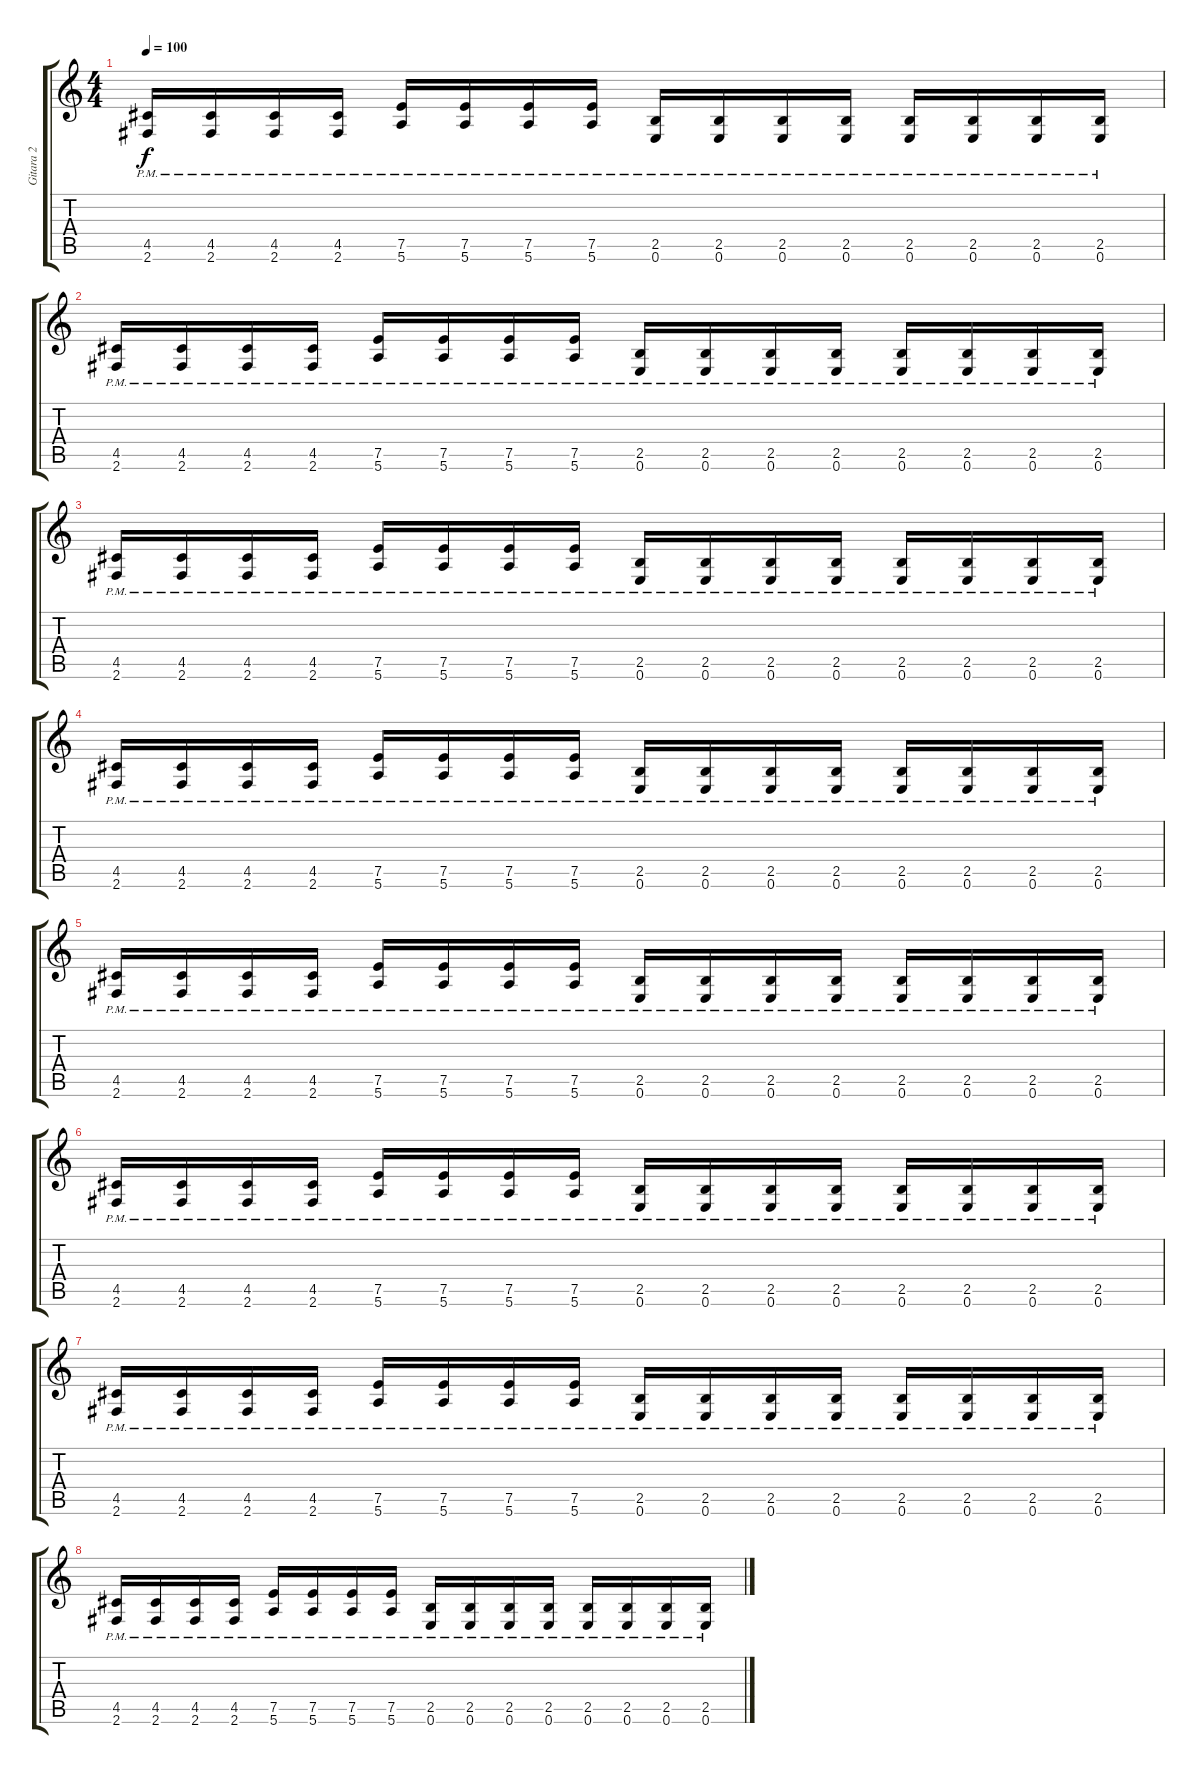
\track ("Gitara 2" "Gitara 2") {instrument overdrivenguitar}
\staff {score tabs}
\tuning (E4 B3 G3 D3 A2 E2) {hide}
\ts (4 4)
\tempo 100
\clef g2
\ks c
(4.5{pm} 2.6{pm}).16{dy f} (4.5{pm} 2.6{pm}).16 (4.5{pm} 2.6{pm}).16 (4.5{pm} 2.6{pm}).16 (7.5{pm} 5.6{pm}).16 (7.5{pm} 5.6{pm}).16 (7.5{pm} 5.6{pm}).16 (7.5{pm} 5.6{pm}).16 (2.5{pm} 0.6{pm}).16 (2.5{pm} 0.6{pm}).16 (2.5{pm} 0.6{pm}).16 (2.5{pm} 0.6{pm}).16 (2.5{pm} 0.6{pm}).16 (2.5{pm} 0.6{pm}).16 (2.5{pm} 0.6{pm}).16 (2.5{pm} 0.6{pm}).16 |
(4.5{pm} 2.6{pm}).16 (4.5{pm} 2.6{pm}).16 (4.5{pm} 2.6{pm}).16 (4.5{pm} 2.6{pm}).16 (7.5{pm} 5.6{pm}).16 (7.5{pm} 5.6{pm}).16 (7.5{pm} 5.6{pm}).16 (7.5{pm} 5.6{pm}).16 (2.5{pm} 0.6{pm}).16 (2.5{pm} 0.6{pm}).16 (2.5{pm} 0.6{pm}).16 (2.5{pm} 0.6{pm}).16 (2.5{pm} 0.6{pm}).16 (2.5{pm} 0.6{pm}).16 (2.5{pm} 0.6{pm}).16 (2.5{pm} 0.6{pm}).16 |
(4.5{pm} 2.6{pm}).16 (4.5{pm} 2.6{pm}).16 (4.5{pm} 2.6{pm}).16 (4.5{pm} 2.6{pm}).16 (7.5{pm} 5.6{pm}).16 (7.5{pm} 5.6{pm}).16 (7.5{pm} 5.6{pm}).16 (7.5{pm} 5.6{pm}).16 (2.5{pm} 0.6{pm}).16 (2.5{pm} 0.6{pm}).16 (2.5{pm} 0.6{pm}).16 (2.5{pm} 0.6{pm}).16 (2.5{pm} 0.6{pm}).16 (2.5{pm} 0.6{pm}).16 (2.5{pm} 0.6{pm}).16 (2.5{pm} 0.6{pm}).16 |
(4.5{pm} 2.6{pm}).16 (4.5{pm} 2.6{pm}).16 (4.5{pm} 2.6{pm}).16 (4.5{pm} 2.6{pm}).16 (7.5{pm} 5.6{pm}).16 (7.5{pm} 5.6{pm}).16 (7.5{pm} 5.6{pm}).16 (7.5{pm} 5.6{pm}).16 (2.5{pm} 0.6{pm}).16 (2.5{pm} 0.6{pm}).16 (2.5{pm} 0.6{pm}).16 (2.5{pm} 0.6{pm}).16 (2.5{pm} 0.6{pm}).16 (2.5{pm} 0.6{pm}).16 (2.5{pm} 0.6{pm}).16 (2.5{pm} 0.6{pm}).16 |
(4.5{pm} 2.6{pm}).16 (4.5{pm} 2.6{pm}).16 (4.5{pm} 2.6{pm}).16 (4.5{pm} 2.6{pm}).16 (7.5{pm} 5.6{pm}).16 (7.5{pm} 5.6{pm}).16 (7.5{pm} 5.6{pm}).16 (7.5{pm} 5.6{pm}).16 (2.5{pm} 0.6{pm}).16 (2.5{pm} 0.6{pm}).16 (2.5{pm} 0.6{pm}).16 (2.5{pm} 0.6{pm}).16 (2.5{pm} 0.6{pm}).16 (2.5{pm} 0.6{pm}).16 (2.5{pm} 0.6{pm}).16 (2.5{pm} 0.6{pm}).16 |
(4.5{pm} 2.6{pm}).16 (4.5{pm} 2.6{pm}).16 (4.5{pm} 2.6{pm}).16 (4.5{pm} 2.6{pm}).16 (7.5{pm} 5.6{pm}).16 (7.5{pm} 5.6{pm}).16 (7.5{pm} 5.6{pm}).16 (7.5{pm} 5.6{pm}).16 (2.5{pm} 0.6{pm}).16 (2.5{pm} 0.6{pm}).16 (2.5{pm} 0.6{pm}).16 (2.5{pm} 0.6{pm}).16 (2.5{pm} 0.6{pm}).16 (2.5{pm} 0.6{pm}).16 (2.5{pm} 0.6{pm}).16 (2.5{pm} 0.6{pm}).16 |
(4.5{pm} 2.6{pm}).16 (4.5{pm} 2.6{pm}).16 (4.5{pm} 2.6{pm}).16 (4.5{pm} 2.6{pm}).16 (7.5{pm} 5.6{pm}).16 (7.5{pm} 5.6{pm}).16 (7.5{pm} 5.6{pm}).16 (7.5{pm} 5.6{pm}).16 (2.5{pm} 0.6{pm}).16 (2.5{pm} 0.6{pm}).16 (2.5{pm} 0.6{pm}).16 (2.5{pm} 0.6{pm}).16 (2.5{pm} 0.6{pm}).16 (2.5{pm} 0.6{pm}).16 (2.5{pm} 0.6{pm}).16 (2.5{pm} 0.6{pm}).16 |
(4.5{pm} 2.6{pm}).16 (4.5{pm} 2.6{pm}).16 (4.5{pm} 2.6{pm}).16 (4.5{pm} 2.6{pm}).16 (7.5{pm} 5.6{pm}).16 (7.5{pm} 5.6{pm}).16 (7.5{pm} 5.6{pm}).16 (7.5{pm} 5.6{pm}).16 (2.5{pm} 0.6{pm}).16 (2.5{pm} 0.6{pm}).16 (2.5{pm} 0.6{pm}).16 (2.5{pm} 0.6{pm}).16 (2.5{pm} 0.6{pm}).16 (2.5{pm} 0.6{pm}).16 (2.5{pm} 0.6{pm}).16 (2.5{pm} 0.6{pm}).16
